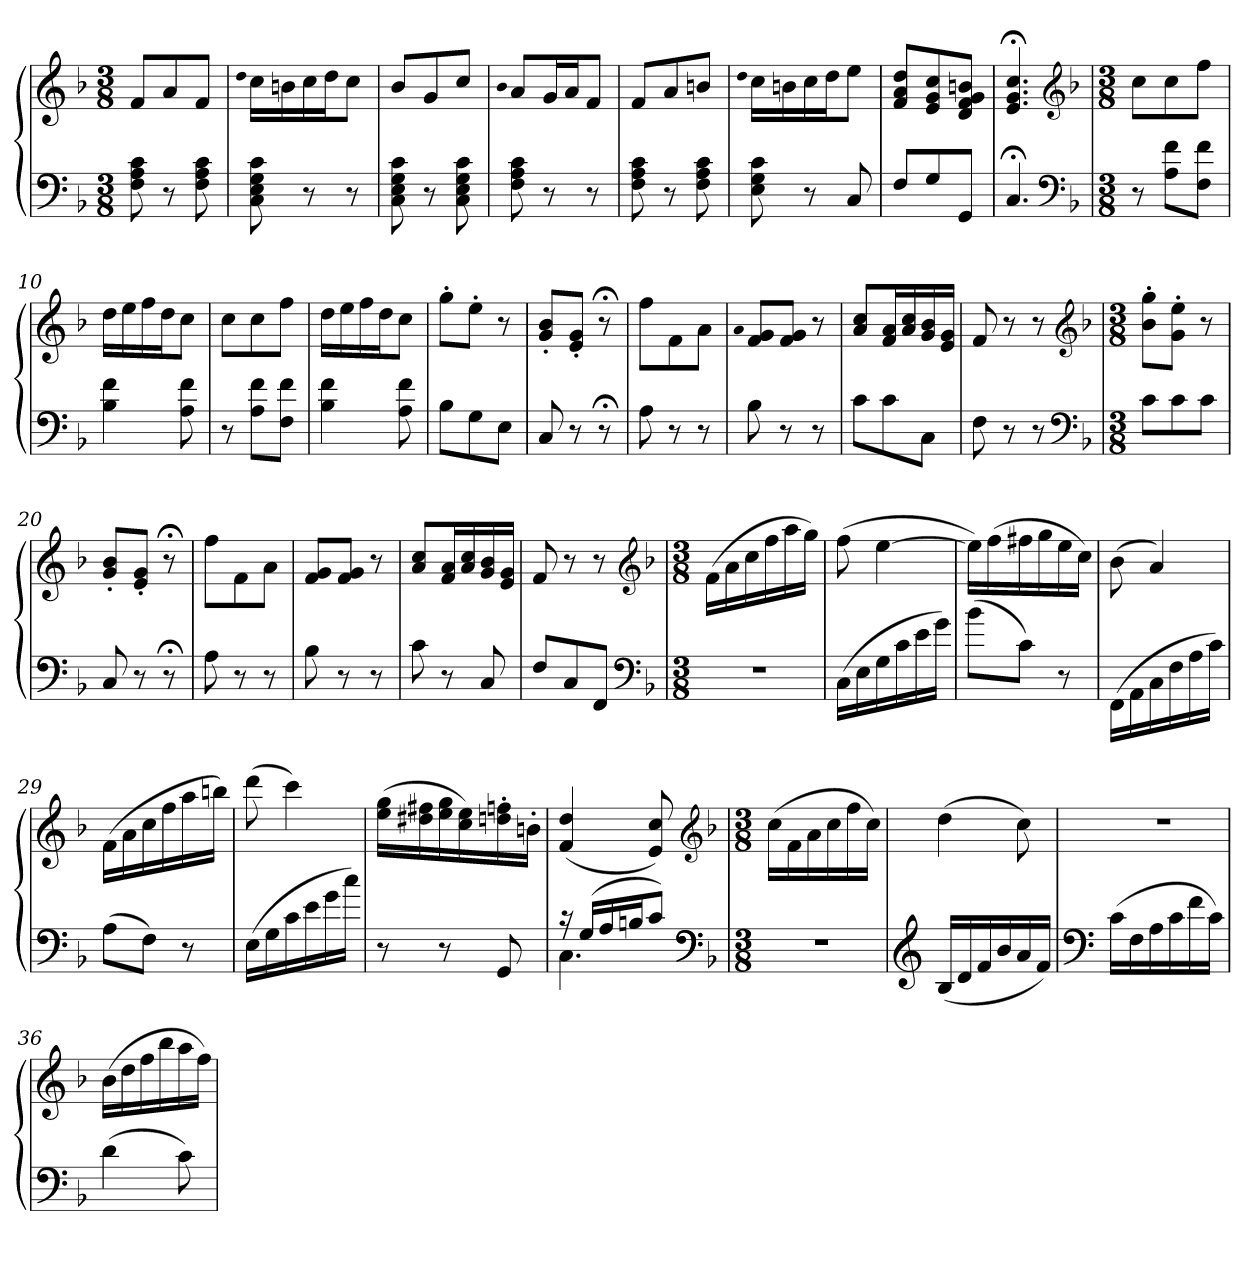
**kern	**kern
*part1	*part1
*staff2	*staff1
*clefF4	*clefG2
*k[b-]	*k[b-]
*F:	*F:
*M3/8	*M3/8
=1	=1
8F 8A 8c	8fL
8r	8a
8F 8A 8c	8fJ
=2	=2
.	qdd
8C 8E 8G 8c	16ccLL
.	16bn
8r	16cc
.	16ddJ
8r	8ccJ
=3	=3
8C 8E 8G 8c	8b-L
8r	8g
8C 8E 8G 8c	8ccJ
=4	=4
.	qb-
8F 8A 8c	8aL
8r	16gL
.	16aJ
8r	8fJ
=5	=5
8F 8A 8c	8fL
8r	8a
8F 8A 8c	8bnJ
=6	=6
.	qdd
8E 8G 8c	16ccLL
.	16bn
8r	16cc
.	16ddJ
8C	8eeJ
=7	=7
8FL	8f 8a 8ddL
8G	8e 8g 8cc
8GGJ	8d 8f 8g 8bnJ
=8	=8
4.C;<	4.e;< 4.g;< 4.cc;<
*clefF4	*clefG2
*k[b-]	*k[b-]
*F:	*F:
=9	=9
*M3/8	*M3/8
8r	8ccL
8A 8fL	8cc
8F 8fJ	8ffJ
=10	=10
4B- 4f	16ddLL
.	16ee
.	16ff
.	16ddJ
8A 8f	8ccJ
=11	=11
8r	8ccL
8A 8fL	8cc
8F 8fJ	8ffJ
=12	=12
4B- 4f	16ddLL
.	16ee
.	16ff
.	16ddJ
8A 8f	8ccJ
=13	=13
8B-L	8gg'L
8G	8ee'J
8EJ	8r
=14	=14
8C	8g' 8b-'L
8r	8e' 8g'J
8r;<	8r;<
=15	=15
8A	8ffL
8r	8f
8r	8aJ
=16	=16
.	qa
8B-	8f 8gL
8r	8f 8gJ
8r	8r
=17	=17
8cL	8a 8ccL
8c	16f 16aL
.	16a 16cc
8CJ	16g 16b-
.	16e 16gJJ
=18	=18
8F	8f
8r	8r
8r	8r
*clefF4	*clefG2
*k[b-]	*k[b-]
*F:	*F:
=19	=19
*M3/8	*M3/8
8cL	8b-' 8gg'L
8c	8g' 8ee'J
8cJ	8r
=20	=20
8C	8g' 8b-'L
8r	8e' 8g'J
8r;<	8r;<
=21	=21
8A	8ffL
8r	8f
8r	8aJ
=22	=22
8B-	8f 8gL
8r	8f 8gJ
8r	8r
=23	=23
8c	8a 8ccL
8r	16f 16aL
.	16a 16cc
8C	16g 16b-
.	16e 16gJJ
=24	=24
8FL	8f
8C	8r
8FFJ	8r
*clefF4	*clefG2
*k[b-]	*k[b-]
*F:	*F:
=25	=25
*M3/8	*M3/8
4.r	(16fLL
.	16a
.	16cc
.	16ff
.	16aa
.	16ggJJ)
=26	=26
(16CLL	(8ff
16E	.
16G	[4ee
16c	.
16e	.
16gJJ)	.
=27	=27
(8b-L	16eeLL])
.	(16ff
8cJ)	16ff#X
.	16gg
8r	16ee
.	16ccJJ)
=28	=28
(16FFLL	(8b-
16AA	.
16C	4a)
16F	.
16A	.
16cJJ)	.
=29	=29
(8AL	(16fLL
.	16a
8FJ)	16cc
.	16ff
8r	16aa
.	16bbnJJ)
=30	=30
(16ELL	(8ddd
16G	.
16c	4ccc)
16e	.
16g	.
16ccJJ)	.
=31	=31
8r	(16ee 16ggLL
.	16dd#X 16ff#X
8r	16ee 16gg
.	16cc 16ee)
8GG	16ddn' 16ffn'
.	16bn'JJ
=32	=32
*^	*
16r	4.C	(4f 4dd
(16GLL	.	.
16A	.	.
16BnJ	.	.
8cJ)	.	8e 8cc)
*v	*v	*
*clefF4	*clefG2
*k[b-]	*k[b-]
*F:	*F:
=33	=33
*M3/8	*M3/8
4.r	(16ccLL
.	16f
.	16a
.	16cc
.	16ff
.	16ccJJ)
=34	=34
*clefG2	*
(16B-LL	(4dd
16d	.
16f	.
16b-	.
16a	8cc)
16fJJ)	.
=35	=35
*clefF4	*
(16cLL	4.r
16F	.
16A	.
16c	.
16f	.
16cJJ)	.
=36	=36
(4d	(16b-LL
.	16dd
.	16ff
.	16bb-
8c)	16aa
.	16ffJJ)
=	=
*-	*-
